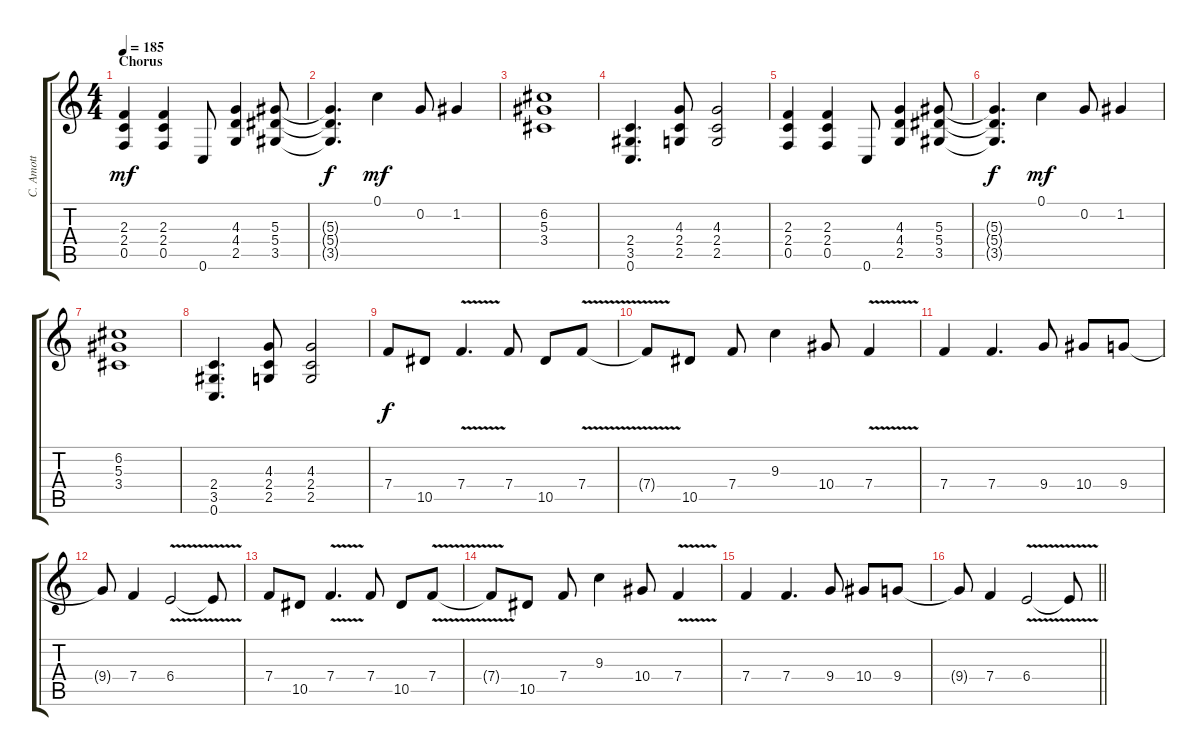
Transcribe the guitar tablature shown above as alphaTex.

\track ("C. Amott" "C. Amott") {instrument distortionguitar}
\staff {score tabs}
\tuning (C4 G3 Eb3 Bb2 F2 C2) {hide}
\ts (4 4)
\section ("" "Chorus")
\tempo 185
\clef g2
\ks c
(2.3 2.4 0.5).4{dy mf} (2.3 2.4 0.5).4 0.6.8 (4.3 4.4 2.5).4 (5.3 5.4 3.5).8 |
(5.3{t} 5.4{t} 3.5{t}).4{d dy f} 0.1.4{dy mf} 0.2.8 1.2.4 |
(6.2 5.3 3.4).1 |
(2.4 3.5 0.6).4{d} (4.3 2.4 2.5).8 (4.3 2.4 2.5).2 |
(2.3 2.4 0.5).4 (2.3 2.4 0.5).4 0.6.8 (4.3 4.4 2.5).4 (5.3 5.4 3.5).8 |
(5.3{t} 5.4{t} 3.5{t}).4{d dy f} 0.1.4{dy mf} 0.2.8 1.2.4 |
(6.2 5.3 3.4).1 |
(2.4 3.5 0.6).4{d} (4.3 2.4 2.5).8 (4.3 2.4 2.5).2 |
7.4.8{dy f} 10.5.8 7.4{v}.4{d} 7.4.8 10.5.8 7.4{v}.8 |
7.4{t}.8 10.5.8 7.4.8 9.3.4 10.4.8 7.4{v}.4 |
7.4.4 7.4.4{d} 9.4.8 10.4.8 9.4.8 |
9.4{t}.8 7.4.4 6.4{v}.2 6.4{t}.8 |
7.4.8 10.5.8 7.4{v}.4{d} 7.4.8 10.5.8 7.4{v}.8 |
7.4{t}.8 10.5.8 7.4.8 9.3.4 10.4.8 7.4{v}.4 |
7.4.4 7.4.4{d} 9.4.8 10.4.8 9.4.8 |
\barLineRight lightlight
9.4{t}.8 7.4.4 6.4{v}.2 6.4{t}.8
